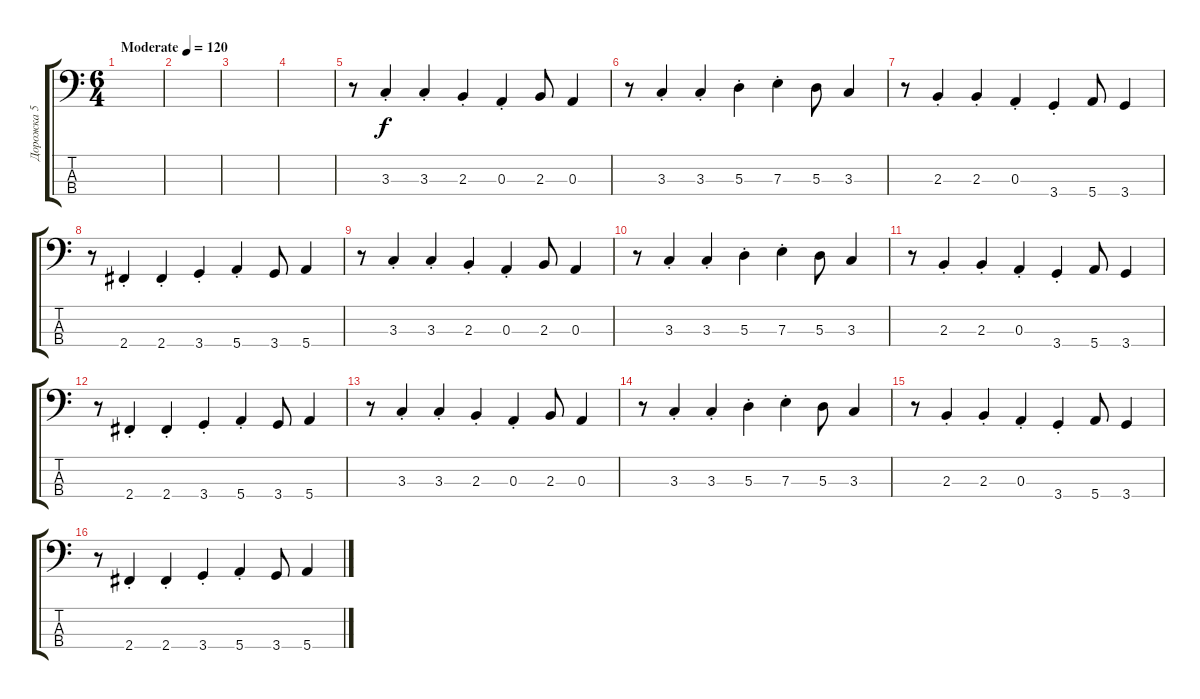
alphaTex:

\track ("Дорожка 5" "Дорожка 5") {instrument electricbasspick}
\staff {score tabs}
\tuning (G2 D2 A1 E1) {hide}
\ts (6 4)
\tempo (120 "Moderate")
\clef f4
\ks c
|
|
|
|
r.8 3.3{st}.4 3.3{st}.4 2.3{st}.4 0.3{st}.4 2.3.8 0.3.4 |
r.8 3.3{st}.4 3.3{st}.4 5.3{st}.4 7.3{st}.4 5.3.8 3.3.4 |
r.8 2.3{st}.4 2.3{st}.4 0.3{st}.4 3.4{st}.4 5.4.8 3.4.4 |
r.8 2.4{st}.4 2.4{st}.4 3.4{st}.4 5.4{st}.4 3.4.8 5.4.4 |
r.8 3.3{st}.4 3.3{st}.4 2.3{st}.4 0.3{st}.4 2.3.8 0.3.4 |
r.8 3.3{st}.4 3.3{st}.4 5.3{st}.4 7.3{st}.4 5.3.8 3.3.4 |
r.8 2.3{st}.4 2.3{st}.4 0.3{st}.4 3.4{st}.4 5.4.8 3.4.4 |
r.8 2.4{st}.4 2.4{st}.4 3.4{st}.4 5.4{st}.4 3.4.8 5.4.4 |
r.8 3.3{st}.4 3.3{st}.4 2.3{st}.4 0.3{st}.4 2.3.8 0.3.4 |
r.8 3.3{st}.4 3.3{st}.4 5.3{st}.4 7.3{st}.4 5.3.8 3.3.4 |
r.8 2.3{st}.4 2.3{st}.4 0.3{st}.4 3.4{st}.4 5.4.8 3.4.4 |
r.8 2.4{st}.4 2.4{st}.4 3.4{st}.4 5.4{st}.4 3.4.8 5.4.4
